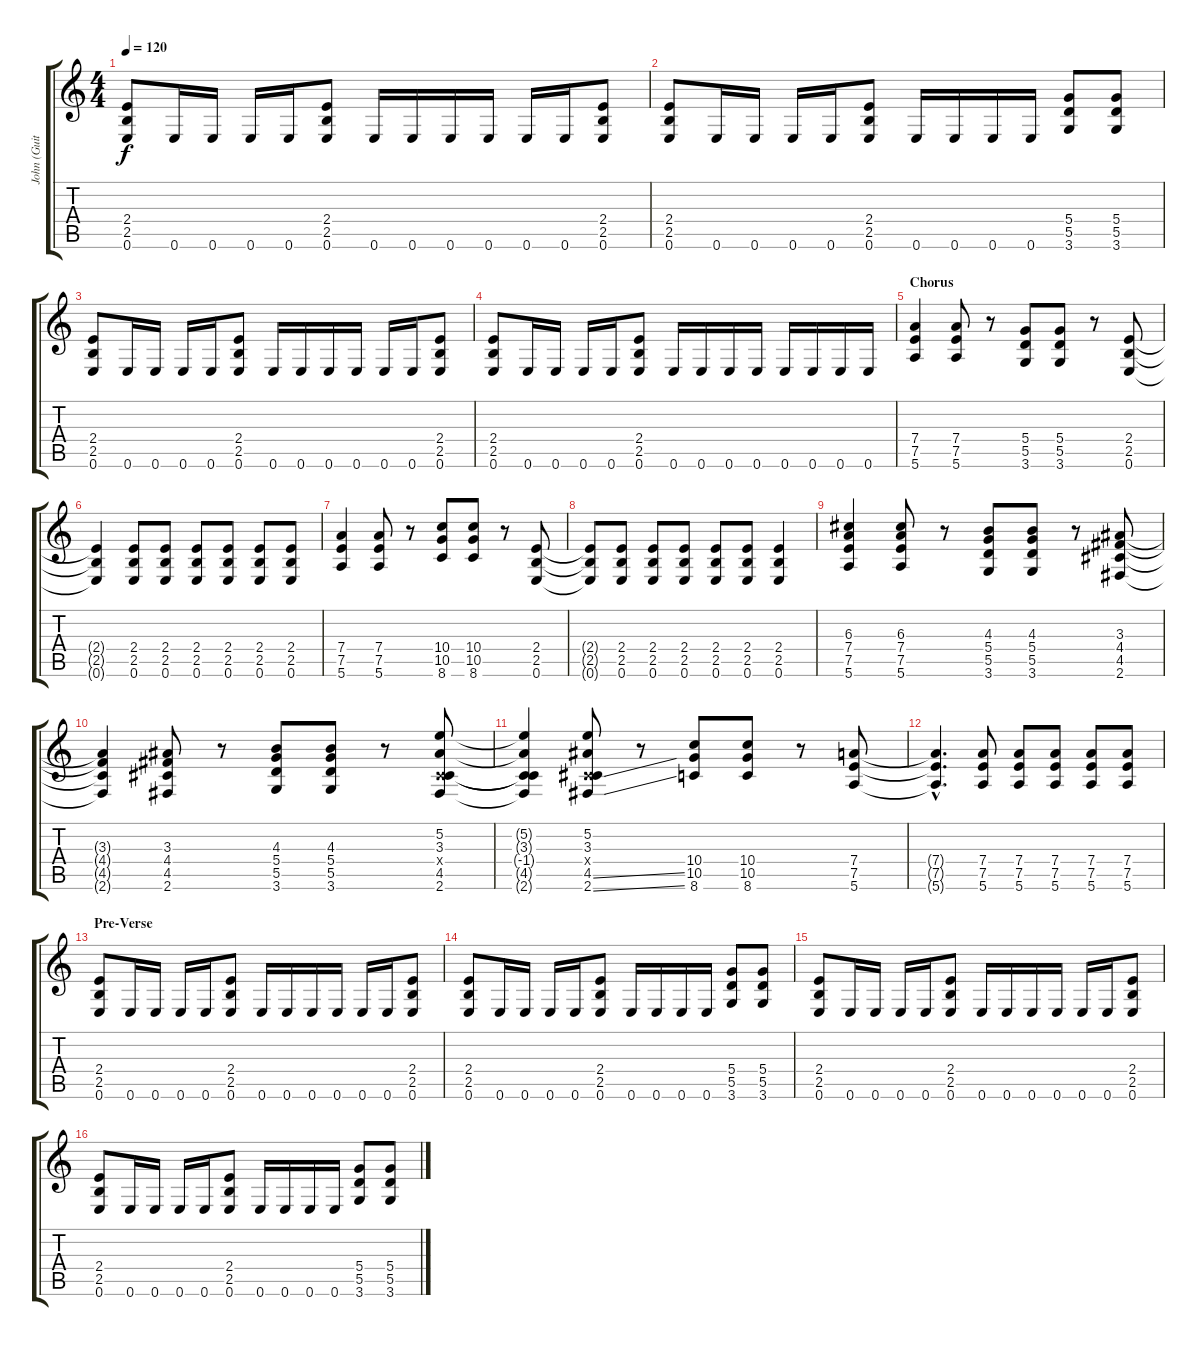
\track ("John (Guitar 2)" "John (Guit") {instrument distortionguitar}
\staff {score tabs}
\tuning (E4 B3 G3 D3 A2 E2) {hide}
\ts (4 4)
\tempo 120
\clef g2
\ks c
(2.4 2.5 0.6).8{dy f} 0.6.16 0.6.16 0.6.16 0.6.16 (2.4 2.5 0.6).8 0.6.16 0.6.16 0.6.16 0.6.16 0.6.16 0.6.16 (2.4 2.5 0.6).8 |
(2.4 2.5 0.6).8 0.6.16 0.6.16 0.6.16 0.6.16 (2.4 2.5 0.6).8 0.6.16 0.6.16 0.6.16 0.6.16 (5.4 5.5 3.6).8 (5.4 5.5 3.6).8 |
(2.4 2.5 0.6).8 0.6.16 0.6.16 0.6.16 0.6.16 (2.4 2.5 0.6).8 0.6.16 0.6.16 0.6.16 0.6.16 0.6.16 0.6.16 (2.4 2.5 0.6).8 |
(2.4 2.5 0.6).8 0.6.16 0.6.16 0.6.16 0.6.16 (2.4 2.5 0.6).8 0.6.16 0.6.16 0.6.16 0.6.16 0.6.16 0.6.16 0.6.16 0.6.16 |
\section ("" "Chorus")
(7.4 7.5 5.6).4 (7.4 7.5 5.6).8 r.8 (5.4 5.5 3.6).8 (5.4 5.5 3.6).8 r.8 (2.4 2.5 0.6).8 |
(2.4{t} 2.5{t} 0.6{t}).4 (2.4 2.5 0.6).8 (2.4 2.5 0.6).8 (2.4 2.5 0.6).8 (2.4 2.5 0.6).8 (2.4 2.5 0.6).8 (2.4 2.5 0.6).8 |
(7.4 7.5 5.6).4 (7.4 7.5 5.6).8 r.8 (10.4 10.5 8.6).8 (10.4 10.5 8.6).8 r.8 (2.4 2.5 0.6).8 |
(2.4{t} 2.5{t} 0.6{t}).8 (2.4 2.5 0.6).8 (2.4 2.5 0.6).8 (2.4 2.5 0.6).8 (2.4 2.5 0.6).8 (2.4 2.5 0.6).8 (2.4 2.5 0.6).4 |
(6.3 7.4 7.5 5.6).4 (6.3 7.4 7.5 5.6).8 r.8 (4.3 5.4 5.5 3.6).8 (4.3 5.4 5.5 3.6).8 r.8 (3.3 4.4 4.5 2.6).8 |
(3.3{t} 4.4{t} 4.5{t} 2.6{t}).4 (3.3 4.4 4.5 2.6).8 r.8 (4.3 5.4 5.5 3.6).8 (4.3 5.4 5.5 3.6).8 r.8 (5.2 3.3 -1.4{x} 4.5 2.6).8 |
(5.2{t} 3.3{t} -1.4{t} 4.5{t} 2.6{t}).4 (5.2 3.3 -1.4{x} 4.5{ss} 2.6{ss}).8 r.8 (10.4 10.5 8.6).8 (10.4 10.5 8.6).8 r.8 (7.4 7.5 5.6).8 |
(7.4{hac t} 7.5{hac t} 5.6{hac t}).4{d} (7.4 7.5 5.6).8 (7.4 7.5 5.6).8 (7.4 7.5 5.6).8 (7.4 7.5 5.6).8 (7.4 7.5 5.6).8 |
\section ("" "Pre-Verse")
(2.4 2.5 0.6).8 0.6.16 0.6.16 0.6.16 0.6.16 (2.4 2.5 0.6).8 0.6.16 0.6.16 0.6.16 0.6.16 0.6.16 0.6.16 (2.4 2.5 0.6).8 |
(2.4 2.5 0.6).8 0.6.16 0.6.16 0.6.16 0.6.16 (2.4 2.5 0.6).8 0.6.16 0.6.16 0.6.16 0.6.16 (5.4 5.5 3.6).8 (5.4 5.5 3.6).8 |
(2.4 2.5 0.6).8 0.6.16 0.6.16 0.6.16 0.6.16 (2.4 2.5 0.6).8 0.6.16 0.6.16 0.6.16 0.6.16 0.6.16 0.6.16 (2.4 2.5 0.6).8 |
(2.4 2.5 0.6).8 0.6.16 0.6.16 0.6.16 0.6.16 (2.4 2.5 0.6).8 0.6.16 0.6.16 0.6.16 0.6.16 (5.4 5.5 3.6).8 (5.4 5.5 3.6).8
